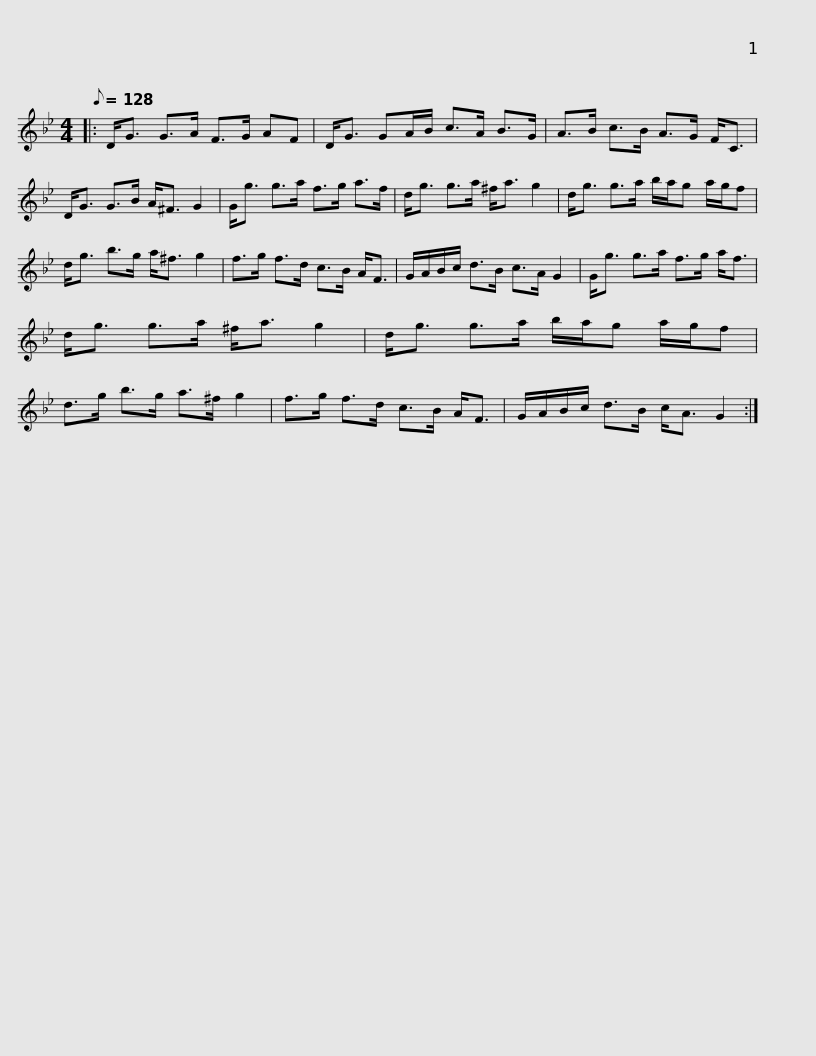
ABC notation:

X:1
L:1/8
Q:1/8=128
M:4/4
I:linebreak $
K:Gmin
V:1 treble
V:1
|: D<G G>A F>G AF | D<G GA/B/ c>A B>G | A>B c>B A>G F<C | D<G G>B A<^F G2 |$ G<g g>a f>g a>f | %5
 d<g g>a ^f<a g2 | d<g g>a b/a/g a/g/f | d<g b>g a<^f g2 |$ f>g f>d c>B A<F | G/A/B/c/ d>B c>A G2 | %10
 G<g g>a f>g a<f | d<g g>a ^f<a g2 |$ d<g g>a b/a/g a/g/f | d>g b>g a>^f g2 | f>g f>d c>B A<F | %15
 G/A/B/c/ d>B c<A G2 :| %16
